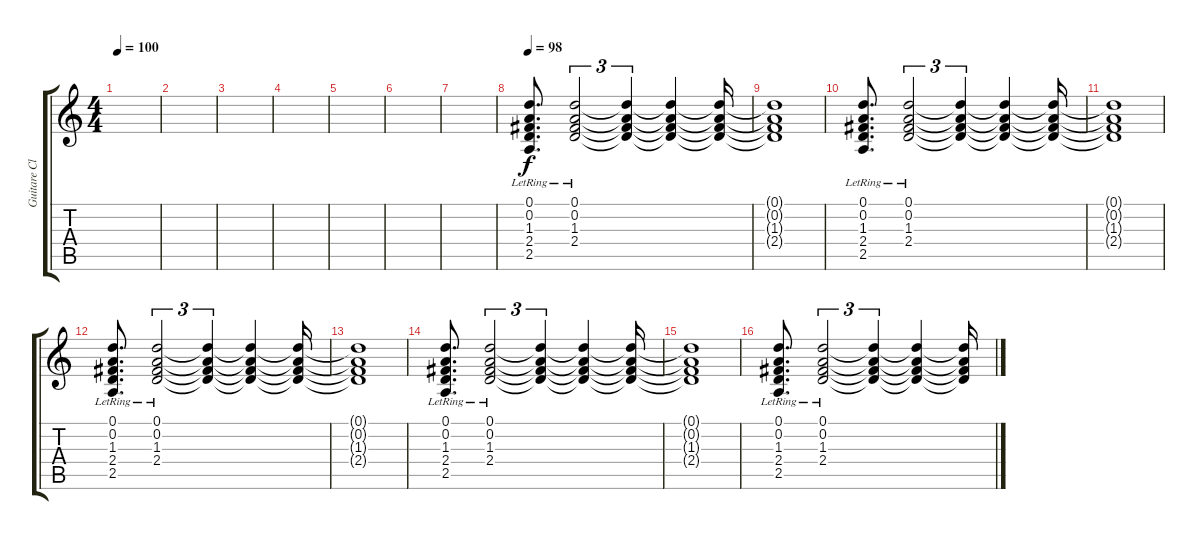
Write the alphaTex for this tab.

\track ("Guitare Clean" "Guitare Cl") {instrument electricguitarclean}
\staff {score tabs}
\tuning (D4 A3 F3 C3 G2 D2) {hide}
\ts (4 4)
\tempo 100
\clef g2
\ks c
|
|
|
|
|
|
|
\tempo 98
(0.1{lr} 0.2 1.3 2.4 2.5).8{d} (0.1{lr} 0.2 1.3 2.4).2{tu (3 2)} (0.1{t} 0.2{t} 1.3{t} 2.4{t}).4{tu (3 2)} (0.1{t} 0.2{t} 1.3{t} 2.4{t}).4 (0.1{t} 0.2{t} 1.3{t} 2.4{t}).16 |
(0.1{t} 0.2{t} 1.3{t} 2.4{t}).1 |
(0.1{lr} 0.2 1.3 2.4 2.5).8{d} (0.1{lr} 0.2 1.3 2.4).2{tu (3 2)} (0.1{t} 0.2{t} 1.3{t} 2.4{t}).4{tu (3 2)} (0.1{t} 0.2{t} 1.3{t} 2.4{t}).4 (0.1{t} 0.2{t} 1.3{t} 2.4{t}).16 |
(0.1{t} 0.2{t} 1.3{t} 2.4{t}).1 |
(0.1{lr} 0.2 1.3 2.4 2.5).8{d} (0.1{lr} 0.2 1.3 2.4).2{tu (3 2)} (0.1{t} 0.2{t} 1.3{t} 2.4{t}).4{tu (3 2)} (0.1{t} 0.2{t} 1.3{t} 2.4{t}).4 (0.1{t} 0.2{t} 1.3{t} 2.4{t}).16 |
(0.1{t} 0.2{t} 1.3{t} 2.4{t}).1 |
(0.1{lr} 0.2 1.3 2.4 2.5).8{d} (0.1{lr} 0.2 1.3 2.4).2{tu (3 2)} (0.1{t} 0.2{t} 1.3{t} 2.4{t}).4{tu (3 2)} (0.1{t} 0.2{t} 1.3{t} 2.4{t}).4 (0.1{t} 0.2{t} 1.3{t} 2.4{t}).16 |
(0.1{t} 0.2{t} 1.3{t} 2.4{t}).1 |
(0.1{lr} 0.2 1.3 2.4 2.5).8{d} (0.1{lr} 0.2 1.3 2.4).2{tu (3 2)} (0.1{t} 0.2{t} 1.3{t} 2.4{t}).4{tu (3 2)} (0.1{t} 0.2{t} 1.3{t} 2.4{t}).4 (0.1{t} 0.2{t} 1.3{t} 2.4{t}).16
